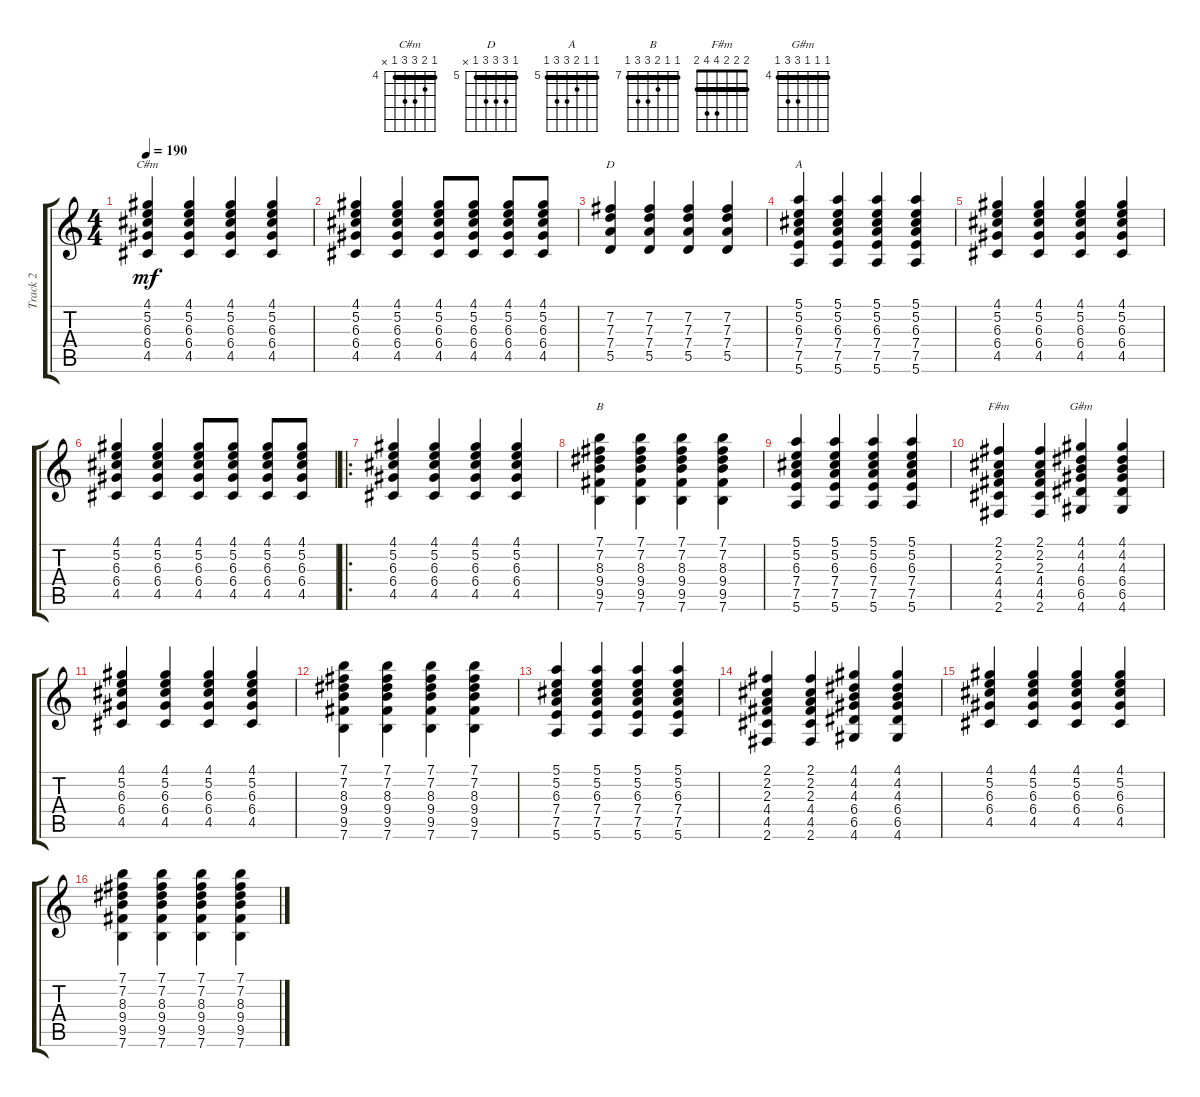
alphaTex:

\track ("Track 2" "Track 2") {instrument acousticguitarsteel}
\staff {score tabs}
\tuning (E4 B3 G3 D3 A2 E2) {hide}
\chord ("C#m" 4 5 6 6 4 x) {firstfret 4 barre 4}
\chord ("D" 5 7 7 7 5 x) {firstfret 5 barre 5}
\chord ("A" 5 5 6 7 7 5) {firstfret 5 barre 5}
\chord ("B" 7 7 8 9 9 7) {firstfret 7 barre 7}
\chord ("F#m" 2 2 2 4 4 2) {barre 2}
\chord ("G#m" 4 4 4 6 6 4) {firstfret 4 barre 4}
\ts (4 4)
\tempo 190
\clef g2
\ks c
(4.1 5.2 6.3 6.4 4.5).4{ch "C#m" dy mf} (4.1 5.2 6.3 6.4 4.5).4 (4.1 5.2 6.3 6.4 4.5).4 (4.1 5.2 6.3 6.4 4.5).4 |
(4.1 5.2 6.3 6.4 4.5).4 (4.1 5.2 6.3 6.4 4.5).4 (4.1 5.2 6.3 6.4 4.5).8 (4.1 5.2 6.3 6.4 4.5).8 (4.1 5.2 6.3 6.4 4.5).8 (4.1 5.2 6.3 6.4 4.5).8 |
(7.2 7.3 7.4 5.5).4{ch "D"} (7.2 7.3 7.4 5.5).4 (7.2 7.3 7.4 5.5).4 (7.2 7.3 7.4 5.5).4 |
(5.1 5.2 6.3 7.4 7.5 5.6).4{ch "A"} (5.1 5.2 6.3 7.4 7.5 5.6).4 (5.1 5.2 6.3 7.4 7.5 5.6).4 (5.1 5.2 6.3 7.4 7.5 5.6).4 |
(4.1 5.2 6.3 6.4 4.5).4 (4.1 5.2 6.3 6.4 4.5).4 (4.1 5.2 6.3 6.4 4.5).4 (4.1 5.2 6.3 6.4 4.5).4 |
(4.1 5.2 6.3 6.4 4.5).4 (4.1 5.2 6.3 6.4 4.5).4 (4.1 5.2 6.3 6.4 4.5).8 (4.1 5.2 6.3 6.4 4.5).8 (4.1 5.2 6.3 6.4 4.5).8 (4.1 5.2 6.3 6.4 4.5).8 |
\ro
(4.1 5.2 6.3 6.4 4.5).4 (4.1 5.2 6.3 6.4 4.5).4 (4.1 5.2 6.3 6.4 4.5).4 (4.1 5.2 6.3 6.4 4.5).4 |
(7.1 7.2 8.3 9.4 9.5 7.6).4{ch "B"} (7.1 7.2 8.3 9.4 9.5 7.6).4 (7.1 7.2 8.3 9.4 9.5 7.6).4 (7.1 7.2 8.3 9.4 9.5 7.6).4 |
(5.1 5.2 6.3 7.4 7.5 5.6).4 (5.1 5.2 6.3 7.4 7.5 5.6).4 (5.1 5.2 6.3 7.4 7.5 5.6).4 (5.1 5.2 6.3 7.4 7.5 5.6).4 |
(2.1 2.2 2.3 4.4 4.5 2.6).4{ch "F#m"} (2.1 2.2 2.3 4.4 4.5 2.6).4 (4.1 4.2 4.3 6.4 6.5 4.6).4{ch "G#m"} (4.1 4.2 4.3 6.4 6.5 4.6).4 |
(4.1 5.2 6.3 6.4 4.5).4 (4.1 5.2 6.3 6.4 4.5).4 (4.1 5.2 6.3 6.4 4.5).4 (4.1 5.2 6.3 6.4 4.5).4 |
(7.1 7.2 8.3 9.4 9.5 7.6).4 (7.1 7.2 8.3 9.4 9.5 7.6).4 (7.1 7.2 8.3 9.4 9.5 7.6).4 (7.1 7.2 8.3 9.4 9.5 7.6).4 |
(5.1 5.2 6.3 7.4 7.5 5.6).4 (5.1 5.2 6.3 7.4 7.5 5.6).4 (5.1 5.2 6.3 7.4 7.5 5.6).4 (5.1 5.2 6.3 7.4 7.5 5.6).4 |
(2.1 2.2 2.3 4.4 4.5 2.6).4 (2.1 2.2 2.3 4.4 4.5 2.6).4 (4.1 4.2 4.3 6.4 6.5 4.6).4 (4.1 4.2 4.3 6.4 6.5 4.6).4 |
(4.1 5.2 6.3 6.4 4.5).4 (4.1 5.2 6.3 6.4 4.5).4 (4.1 5.2 6.3 6.4 4.5).4 (4.1 5.2 6.3 6.4 4.5).4 |
(7.1 7.2 8.3 9.4 9.5 7.6).4 (7.1 7.2 8.3 9.4 9.5 7.6).4 (7.1 7.2 8.3 9.4 9.5 7.6).4 (7.1 7.2 8.3 9.4 9.5 7.6).4
